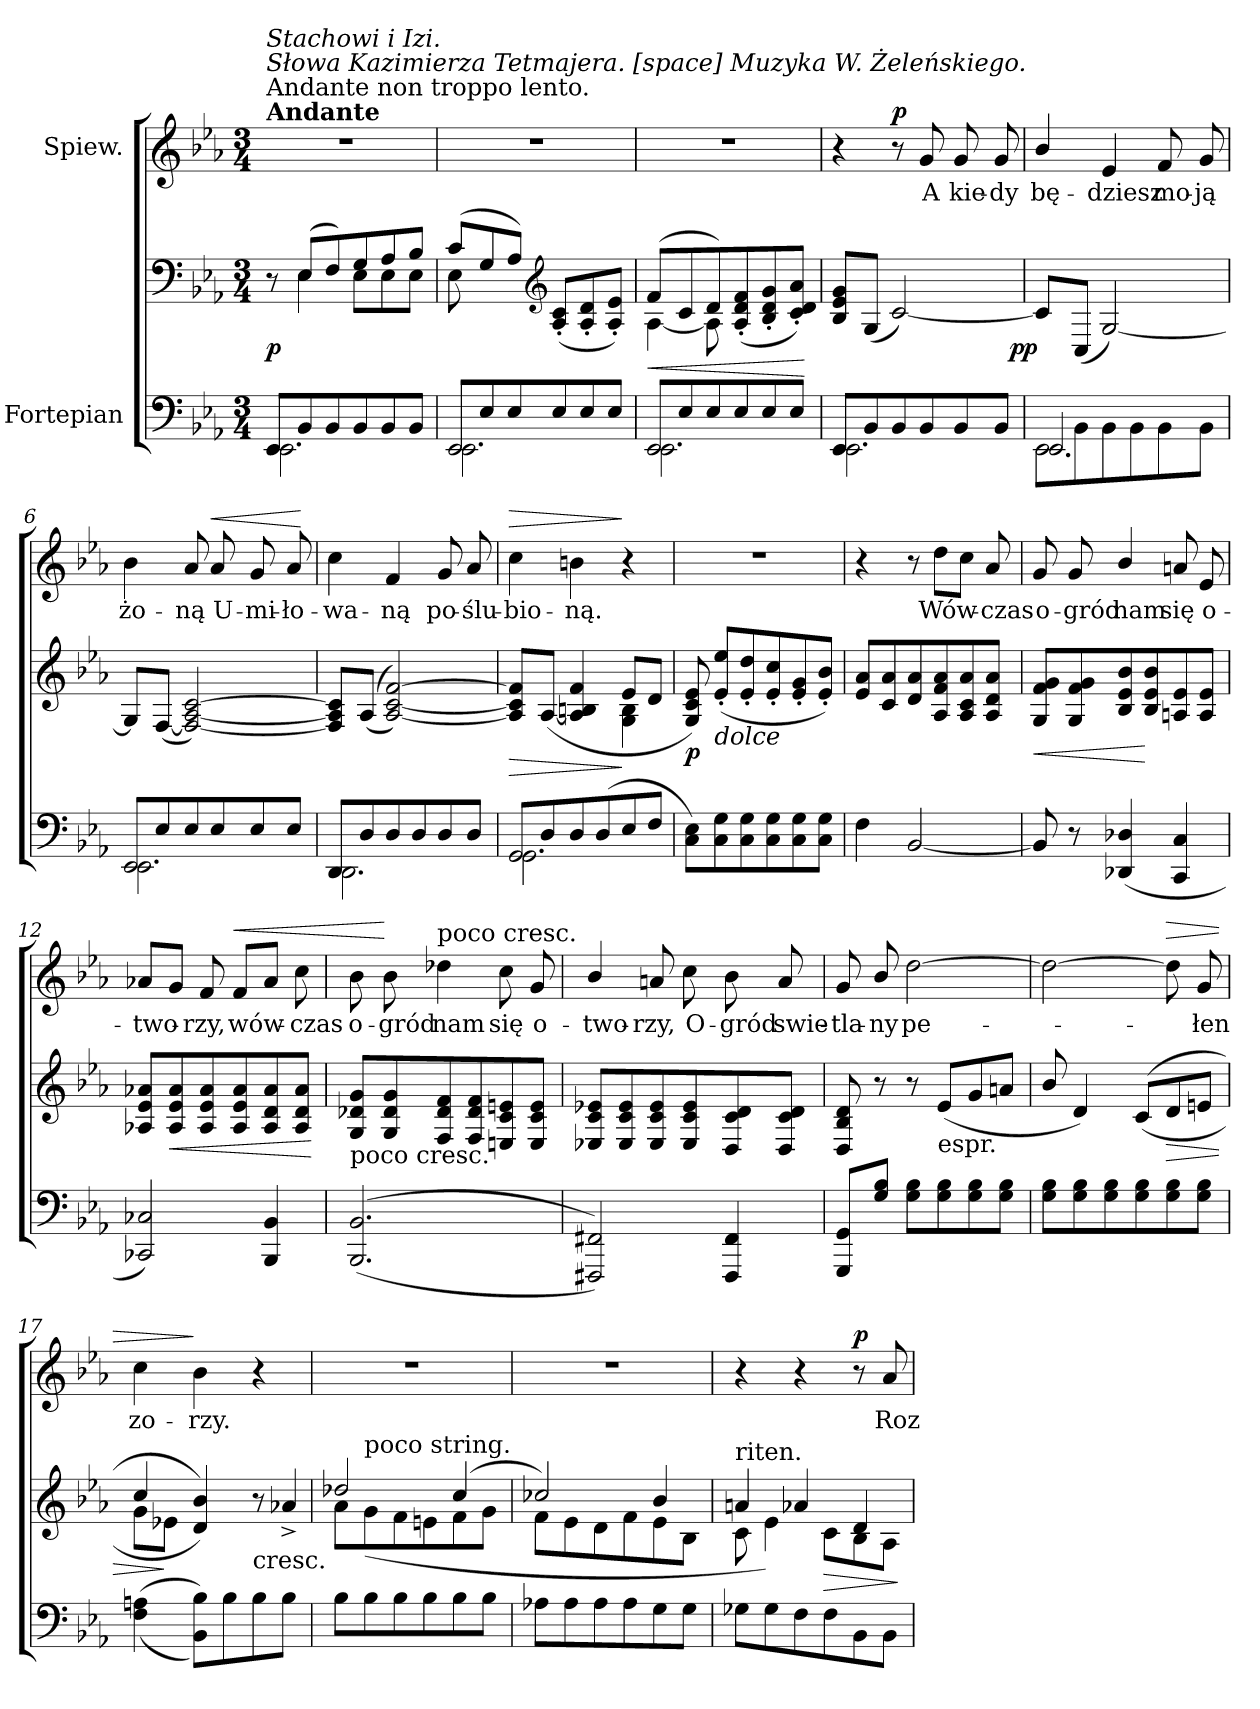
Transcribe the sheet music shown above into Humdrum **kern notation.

**kern	**kern	**dynam	**kern	**text	**dynam
*part2	*part2	*part2	*part1	*part1	*part1
*staff3	*staff2	*staff2/3	*staff1	*staff1	*staff1
*I"Fortepian	*	*	*I"Spiew.	*	*
*clefF4	*clefF4	*	*clefG2	*	*
*k[b-e-a-]	*k[b-e-a-]	*	*k[b-e-a-]	*	*
*E-:	*E-:	*	*E-:	*	*
*M3/4	*M3/4	*	*M3/4	*	*
=1	=1	=1	=1	=1	=1
!	!	!	!LO:TX:a:B:t=Andante	!	!
!	!	!	!LO:TX:a:t=Andante non troppo lento.	!	!
!	!	!	!LO:TX:a:i:t=Słowa Kazimierza Tetmajera. [space] Muzyka W. Żeleńskiego.	!	!
!	!	!	!LO:TX:a:i:t=Stachowi i Izi.	!	!
!LO:N:vis=2	!	!	!	!	!
*^	*^	*	*	*	*
8EE-/	2.EE-\	8r	8ryy	p	2.r	.	.
8BB-/	.	(>8E-/L	4E-\	.	.	.	.
8BB-/	.	8F/)	.	.	.	.	.
8BB-/	.	8G/	8E-\L	.	.	.	.
8BB-/	.	8A-/	8E-\	.	.	.	.
8BB-/J	.	8B-/J	8E-\J	.	.	.	.
=2	=2	=2	=2	=2	=2	=2	=2
!LO:N:vis=2	!	!	!	!	!	!	!
8EE-/	2.EE-\	(>8c/L	8E-\	.	2.r	.	.
8E-/	.	8G/	2ryy	.	.	.	.
8E-/	.	8A-/J)	.	.	.	.	.
*	*	*clefG2	*	*	*	*	*
8E-/	.	(>8A-'>/ 8c'>/L	.	.	.	.	.
8E-/	.	8A-'>/ 8d'>/	.	.	.	.	.
8E-/J	.	8A-'>/ 8e-'>/J)	8ryy	.	.	.	.
=3	=3	=3	=3	=3	=3	=3	=3
!LO:N:vis=2	!	!	!	!	!	!	!
8EE-/	2.EE-\	(>8f/L	[4A-\	<	2.r	.	.
8E-/	.	8c/	.	.	.	.	.
8E-/	.	8d/)	8A-\]	.	.	.	.
8E-/	.	(8A-'>/ 8d'>/ 8f'>/	4.ryy	.	.	.	.
8E-/	.	8B-'>/ 8d'>/ 8g'>/	.	.	.	.	.
8E-/J	.	8c'>/ 8d'>/ 8a-'>/J)	.	.	.	.	.
*v	*v	*	*	*	*	*	*
*	*v	*v	*	*	*	*
.	.	[	.	.	.
=4	=4	=4	=4	=4	=4
!LO:N:vis=2	!	!	!	!	!
*^	*	*	*	*	*
8EE-/	2.EE-\	8B-/ 8e-/ 8g/L	.	4r	.	.
8BB-/	.	(<8G/J	.	.	.	.
!	!	!	!	!	!	!LO:DY:a
8BB-/	.	[2c/)	.	8r	.	p
8BB-/	.	.	.	8g/	A	.
8BB-/	.	.	.	8g/	kie-	.
8BB-/J	.	.	.	8g/	-dy	.
=5	=5	=5	=5	=5	=5	=5
!LO:N:vis=2	!	!	!LO:DY:rj	!	!	!
8EE-\	2.EE-/	8c/L]	pp	4b-/	bę-	.
8BB-\	.	(<8C/J	.	.	.	.
8BB-\	.	[2G/)	.	4e-/	-dziesz	.
8BB-\	.	.	.	.	.	.
8BB-\	.	.	.	8f/	mo-	.
8BB-\J	.	.	.	8g/	-ją	.
=6	=6	=6	=6	=6	=6	=6
!LO:N:vis=2	!	!	!	!	!	!
8EE-/	2.EE-\	8G/L]	.	4b-\	żo-	.
8E-/	.	(<[<8F/J	.	.	.	.
8E-/	.	2F_/ [2A-/ [2c/)	.	8a-/	-ną	.
!	!	!	!	!	!	!LO:HP:a
8E-/	.	.	.	8a-/	U-	<
8E-/	.	.	.	8g/	-mi-	.
8E-/J	.	.	.	8a-/	-ło-	.
*v	*v	*	*	*	*	*
.	.	.	.	.	[
=7	=7	=7	=7	=7	=7
!LO:N:vis=2	!	!	!	!	!
*^	*	*	*	*	*
8DD/	2.DD\	8F]/ 8A-]/ 8c]/L	.	4cc\	-wa-	.
8D/	.	(<(>8A-/J	.	.	.	.
8D/	.	[2A-/ [2c/ [2f/))	.	4f/	-ną	.
8D/	.	.	.	.	.	.
8D/	.	.	.	8g/	po-	.
8D/J	.	.	.	8a-/	-ślu-	.
=8	=8	=8	=8	=8	=8	=8
!LO:N:vis=2	!	!	!	!	!	!LO:HP:a
*	*	*^	*	*	*	*
8GG/	2.GG\	8A-]/ 8c]/ 8f]/L	2ryy	>	4cc\	-bio-	>
8D/	.	(>[8A-/J	.	.	.	.	.
8D/	.	4A-]/ 4Bn/ 4f/	.	.	4bn\	-ną.	.
(>8D/	.	.	.	.	.	.	.
8E-/	.	8e-/L	4G\ 4B\	]	4r	.	]
8F/J	.	8d/J	.	.	.	.	.
*v	*v	*	*	*	*	*	*
*	*v	*v	*	*	*	*
=9	=9	=9	=9	=9	=9
8C\ 8E-\L)	8G/ 8c/ 8e-/)	p	2.r	.	.
!	!LO:TX:b:i:t=dolce	!	!	!	!
8C\ 8G\	(<8e-'/ 8ee-'/L	.	.	.	.
8C\ 8G\	8e-'/ 8dd'/	.	.	.	.
8C\ 8G\	8e-'/ 8cc'/	.	.	.	.
8C\ 8G\	8e-'/ 8g'/	.	.	.	.
8C\ 8G\J	8e-'/ 8b-'/J)	.	.	.	.
=10	=10	=10	=10	=10	=10
4F\	8e-/ 8a-/L	.	4r	.	.
.	8c/ 8a-/	.	.	.	.
[2BB-/	8d/ 8a-/	.	8r	.	.
.	8A-/ 8f/ 8a-/	.	8dd\L	Wów-	.
.	8A-/ 8c/ 8a-/	.	8cc\J	.	.
.	8A-/ 8d/ 8a-/J	.	8a-/	-czas	.
=11	=11	=11	=11	=11	=11
8BB-/]	8G/ 8f/ 8g/L	<	8g/	o-	.
8r	8G/ 8f/ 8g/	.	8g/	-gród	.
(<4DD-X/ 4D-X/	8B-/ 8e-/ 8b-/	.	4b-/	nam	.
.	8B-/ 8e-/ 8b-/	[	.	.	.
4CC/ 4C/	8An/ 8e-/	.	8an/	się	.
.	8A/ 8e-/J	.	8e-/	o-	.
=12	=12	=12	=12	=12	=12
2CC-X/ 2C-X/)	8A-X/ 8e-/ 8a-X/L	.	8a-X/L	-two-	.
.	8A-/ 8e-/ 8a-/	<	8g/J	.	.
.	8A-/ 8e-/ 8a-/	.	8f/	-rzy,	.
!	!	!	!	!	!LO:HP:a
.	8A-/ 8e-/ 8a-/	.	8f/L	wów-	<
4BBB-/ 4BB-/	8A-/ 8d/ 8a-/	.	8a-/J	.	.
.	8A-/ 8d/ 8a-/J	.	8cc\	-czas	.
.	.	[	.	.	.
=13	=13	=13	=13	=13	=13
!	!LO:TX:c:t=poco cresc.	!	!	!	!
(<(>2.BBB-/ 2.BB-/	8G/ 8d-X/ 8g/L	.	8b-\	o-	.
.	8G/ 8d-/ 8g/	.	8b-\	-gród	[
!	!	!	!LO:TX:a:t=poco cresc.	!	!
.	8F/ 8d-/ 8f/	.	4dd-X\	nam	.
.	8F/ 8d-/ 8f/	.	.	.	.
.	8En/ 8c/ 8en/	.	8cc\	się	.
.	8E/ 8c/ 8e/J	.	8g/	o-	.
=14	=14	=14	=14	=14	=14
2FFF#X/ 2FF#X/))	8E-X/ 8c/ 8e-X/L	.	4b-/	-two-	.
.	8E-/ 8c/ 8e-/	.	.	.	.
.	8E-/ 8c/ 8e-/	.	8an/	-rzy,	.
.	8E-/ 8c/ 8e-/	.	8cc\	O-	.
4FFF#/ 4FF#/	8D/ 8c/ 8d/	.	8b-\	-gród	.
.	8D/ 8c/ 8d/J	.	8a/	swie-	.
=15	=15	=15	=15	=15	=15
8GGG/ 8GG/L	8D/ 8B-/ 8d/	.	8g/	-tla-	.
8G/ 8B-/J	8r	.	8b-/	-ny	.
8G\ 8B-\L	8r	.	[>2dd\	pe-	.
!	!LO:TX:b:t=espr.	!	!	!	!
8G\ 8B-\	(<8e-/L	.	.	.	.
8G\ 8B-\	8g/	.	.	.	.
8G\ 8B-\J	8an/J	.	.	.	.
=16	=16	=16	=16	=16	=16
8G\ 8B-\L	8b-/	.	2dd\_	.	.
8G\ 8B-\	4d/)	.	.	.	.
8G\ 8B-\	.	.	.	.	.
8G\ 8B-\	(<(>8c/L	.	.	.	.
!	!	!	!	!	!LO:HP:a
8G\ 8B-\	8d/	>	8dd\]	.	>
8G\ 8B-\J	8en/J	.	8g/	-łen	.
=17	=17	=17	=17	=17	=17
*	*^	*	*	*	*
(<(>4F\ 4An\	4cc/	8g\L	.	4cc\	zo-	.
.	.	8e-X\J	]	.	.	.
8BB-\ 8B-\L))	4d/ 4b-/))	2ryy	.	4b-\	-rzy.	]
8B-\	.	.	.	.	.	.
!	!LO:TX:c:t=cresc.	!	!	!	!	!
8B-\	8r	.	.	4r	.	.
!	!LO:N:vis=4	!	!	!	!	!
8B-\J	8a-X^>/	.	.	.	.	.
=18	=18	=18	=18	=18	=18	=18
8B-\L	2dd-X/	8a-\L	.	2.r	.	.
!	!	!LO:TX:a:t=poco string.	!	!	!	!
8B-\	.	(<8g\	.	.	.	.
8B-\	.	8f\	.	.	.	.
8B-\	.	8en\	.	.	.	.
8B-\	(>4cc/	8f\	.	.	.	.
8B-\J	.	8g\J	.	.	.	.
=19	=19	=19	=19	=19	=19	=19
8A-X\L	2cc-X/)	8f\L	.	2.r	.	.
8A-\	.	8e-\	.	.	.	.
8A-\	.	8d\	.	.	.	.
8A-\	.	8f\	.	.	.	.
8G\	4b-/	8e-\	.	.	.	.
8G\J	.	8B-\J	.	.	.	.
=20	=20	=20	=20	=20	=20	=20
!	!LO:TX:a:t=riten.	!	!	!	!	!
8G-X\L	4an/	8c\	.	4r	.	.
8G-\	.	4e-\)	.	.	.	.
8F\	4a-X/	.	.	4r	.	.
8F\	.	8c\L	>	.	.	.
!	!	!	!	!	!	!LO:DY:a
8BB-\	4d/	8B-\	.	8r	.	p
8BB-\J	.	8A-\J	.	8a-/	Roz-	.
*	*v	*v	*	*	*	*
.	.	]	.	.	.
=	=	=	=	=	=
*-	*-	*-	*-	*-	*-
